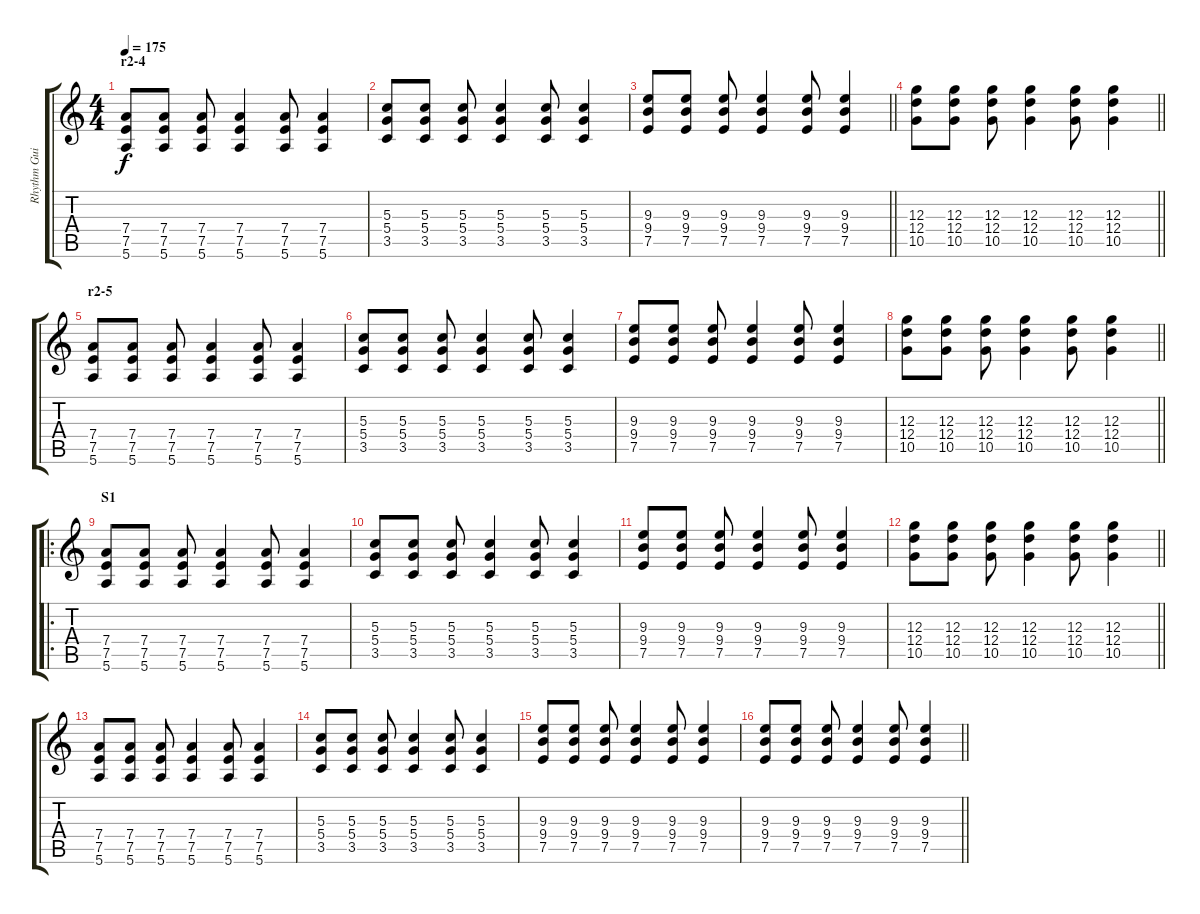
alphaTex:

\track ("Rhythm Guitar" "Rhythm Gui") {instrument distortionguitar}
\staff {score tabs}
\tuning (E4 B3 G3 D3 A2 E2) {hide}
\ts (4 4)
\section ("" "r2-4")
\tempo 175
\clef g2
\ks c
(7.4 7.5 5.6).8{dy f} (7.4 7.5 5.6).8 (7.4 7.5 5.6).8 (7.4 7.5 5.6).4 (7.4 7.5 5.6).8 (7.4 7.5 5.6).4 |
(5.3 5.4 3.5).8 (5.3 5.4 3.5).8 (5.3 5.4 3.5).8 (5.3 5.4 3.5).4 (5.3 5.4 3.5).8 (5.3 5.4 3.5).4 |
\barLineRight lightlight
(9.3 9.4 7.5).8 (9.3 9.4 7.5).8 (9.3 9.4 7.5).8 (9.3 9.4 7.5).4 (9.3 9.4 7.5).8 (9.3 9.4 7.5).4 |
\section ("" "")
\barLineRight lightlight
(12.3 12.4 10.5).8 (12.3 12.4 10.5).8 (12.3 12.4 10.5).8 (12.3 12.4 10.5).4 (12.3 12.4 10.5).8 (12.3 12.4 10.5).4 |
\section ("" "r2-5")
(7.4 7.5 5.6).8 (7.4 7.5 5.6).8 (7.4 7.5 5.6).8 (7.4 7.5 5.6).4 (7.4 7.5 5.6).8 (7.4 7.5 5.6).4 |
(5.3 5.4 3.5).8 (5.3 5.4 3.5).8 (5.3 5.4 3.5).8 (5.3 5.4 3.5).4 (5.3 5.4 3.5).8 (5.3 5.4 3.5).4 |
(9.3 9.4 7.5).8 (9.3 9.4 7.5).8 (9.3 9.4 7.5).8 (9.3 9.4 7.5).4 (9.3 9.4 7.5).8 (9.3 9.4 7.5).4 |
\barLineRight lightlight
(12.3 12.4 10.5).8 (12.3 12.4 10.5).8 (12.3 12.4 10.5).8 (12.3 12.4 10.5).4 (12.3 12.4 10.5).8 (12.3 12.4 10.5).4 |
\ro
\section ("" "S1")
(7.4 7.5 5.6).8 (7.4 7.5 5.6).8 (7.4 7.5 5.6).8 (7.4 7.5 5.6).4 (7.4 7.5 5.6).8 (7.4 7.5 5.6).4 |
(5.3 5.4 3.5).8 (5.3 5.4 3.5).8 (5.3 5.4 3.5).8 (5.3 5.4 3.5).4 (5.3 5.4 3.5).8 (5.3 5.4 3.5).4 |
(9.3 9.4 7.5).8 (9.3 9.4 7.5).8 (9.3 9.4 7.5).8 (9.3 9.4 7.5).4 (9.3 9.4 7.5).8 (9.3 9.4 7.5).4 |
\barLineRight lightlight
(12.3 12.4 10.5).8 (12.3 12.4 10.5).8 (12.3 12.4 10.5).8 (12.3 12.4 10.5).4 (12.3 12.4 10.5).8 (12.3 12.4 10.5).4 |
(7.4 7.5 5.6).8 (7.4 7.5 5.6).8 (7.4 7.5 5.6).8 (7.4 7.5 5.6).4 (7.4 7.5 5.6).8 (7.4 7.5 5.6).4 |
(5.3 5.4 3.5).8 (5.3 5.4 3.5).8 (5.3 5.4 3.5).8 (5.3 5.4 3.5).4 (5.3 5.4 3.5).8 (5.3 5.4 3.5).4 |
(9.3 9.4 7.5).8 (9.3 9.4 7.5).8 (9.3 9.4 7.5).8 (9.3 9.4 7.5).4 (9.3 9.4 7.5).8 (9.3 9.4 7.5).4 |
\barLineRight lightlight
(9.3 9.4 7.5).8 (9.3 9.4 7.5).8 (9.3 9.4 7.5).8 (9.3 9.4 7.5).4 (9.3 9.4 7.5).8 (9.3 9.4 7.5).4
